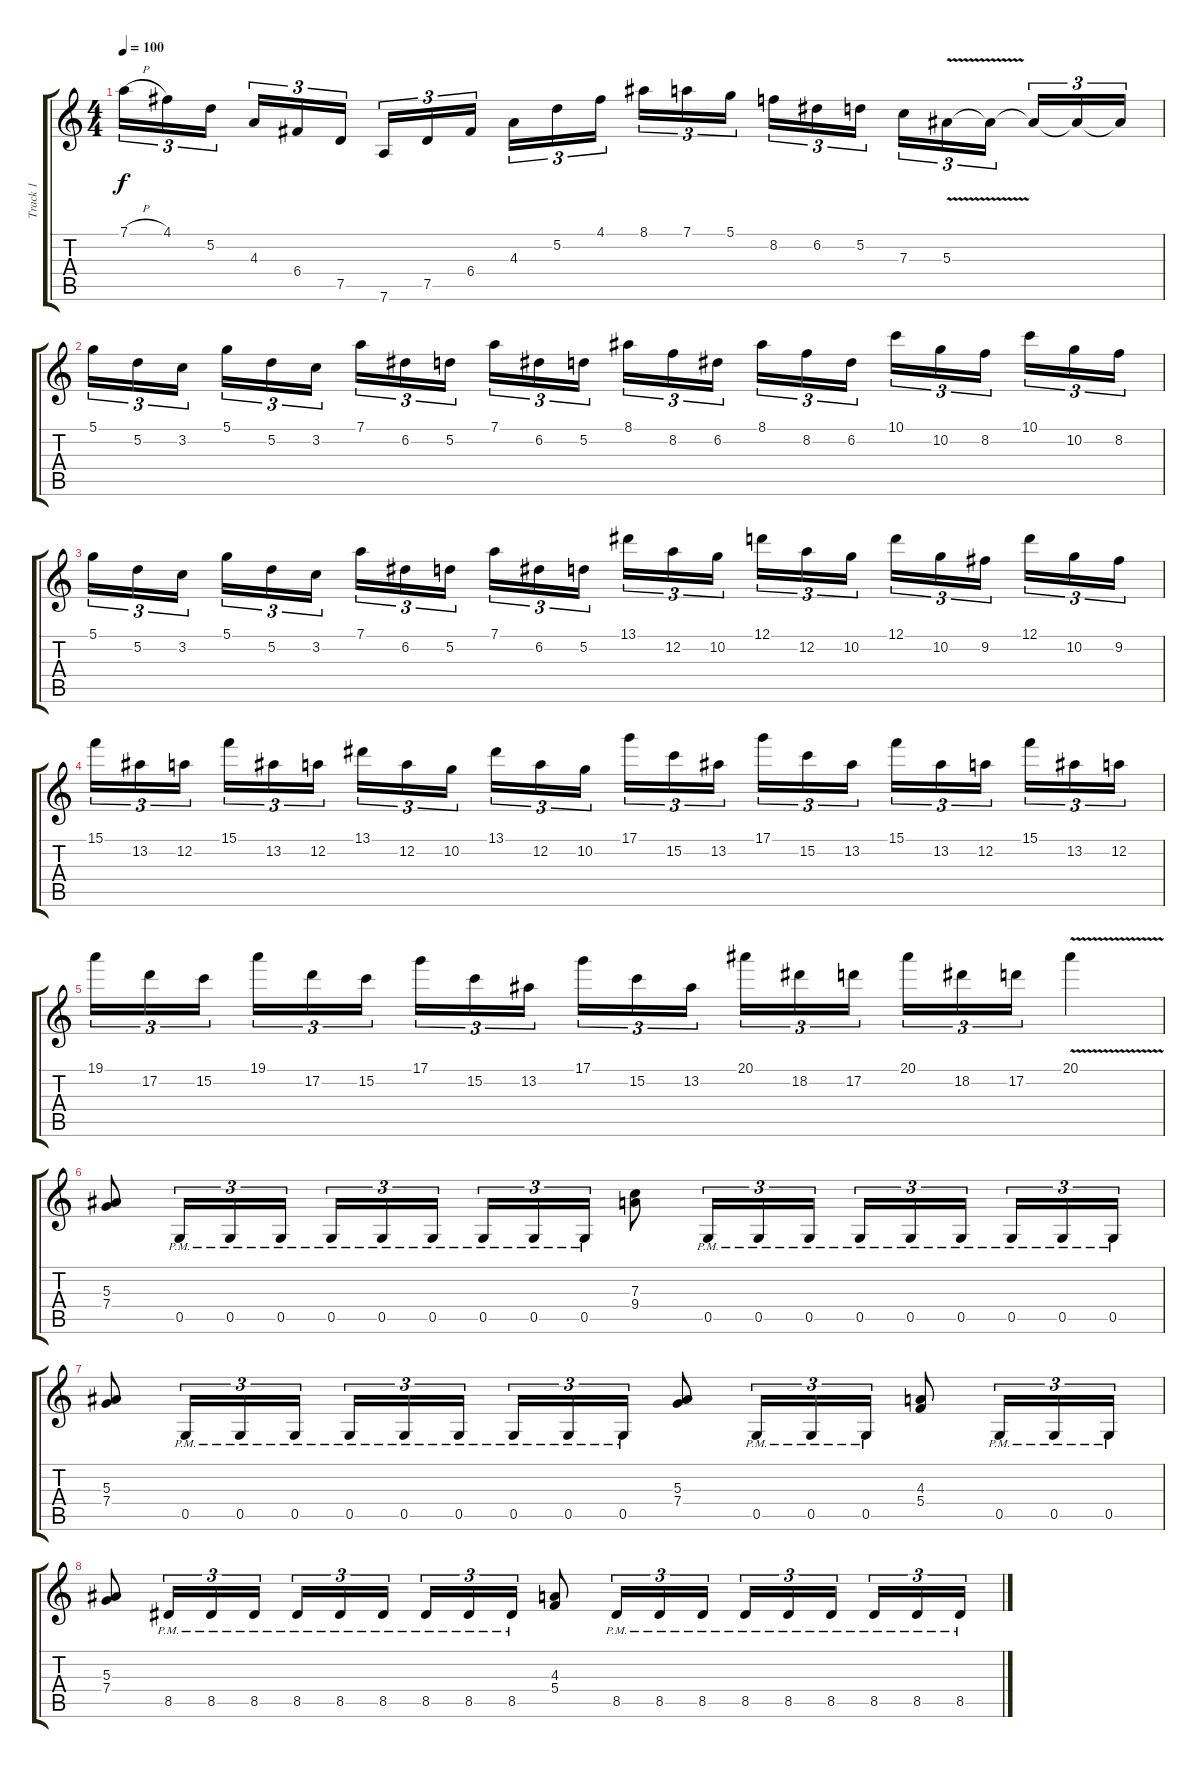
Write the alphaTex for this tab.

\track ("Track 1" "Track 1") {instrument distortionguitar}
\staff {score tabs}
\tuning (D4 A3 F3 C3 G2 D2) {hide}
\ts (4 4)
\tempo 100
\clef g2
\ks c
7.1{h}.16{tu (3 2) dy f} 4.1.16{tu (3 2)} 5.2.16{tu (3 2) beam splitsecondary} 4.3.16{tu (3 2)} 6.4.16{tu (3 2)} 7.5.16{tu (3 2)} 7.6.16{tu (3 2)} 7.5.16{tu (3 2)} 6.4.16{tu (3 2) beam splitsecondary} 4.3.16{tu (3 2)} 5.2.16{tu (3 2)} 4.1.16{tu (3 2)} 8.1.16{tu (3 2)} 7.1.16{tu (3 2)} 5.1.16{tu (3 2) beam splitsecondary} 8.2.16{tu (3 2)} 6.2.16{tu (3 2)} 5.2.16{tu (3 2)} 7.3.16{tu (3 2)} 5.3{v}.16{tu (3 2)} 5.3{t}.16{tu (3 2) beam splitsecondary} 5.3{t}.16{tu (3 2)} 5.3{t}.16{tu (3 2)} 5.3{t}.16{tu (3 2)} |
5.1.16{tu (3 2)} 5.2.16{tu (3 2)} 3.2.16{tu (3 2) beam splitsecondary} 5.1.16{tu (3 2)} 5.2.16{tu (3 2)} 3.2.16{tu (3 2)} 7.1.16{tu (3 2)} 6.2.16{tu (3 2)} 5.2.16{tu (3 2) beam splitsecondary} 7.1.16{tu (3 2)} 6.2.16{tu (3 2)} 5.2.16{tu (3 2)} 8.1.16{tu (3 2)} 8.2.16{tu (3 2)} 6.2.16{tu (3 2) beam splitsecondary} 8.1.16{tu (3 2)} 8.2.16{tu (3 2)} 6.2.16{tu (3 2)} 10.1.16{tu (3 2)} 10.2.16{tu (3 2)} 8.2.16{tu (3 2) beam splitsecondary} 10.1.16{tu (3 2)} 10.2.16{tu (3 2)} 8.2.16{tu (3 2)} |
5.1.16{tu (3 2)} 5.2.16{tu (3 2)} 3.2.16{tu (3 2) beam splitsecondary} 5.1.16{tu (3 2)} 5.2.16{tu (3 2)} 3.2.16{tu (3 2)} 7.1.16{tu (3 2)} 6.2.16{tu (3 2)} 5.2.16{tu (3 2) beam splitsecondary} 7.1.16{tu (3 2)} 6.2.16{tu (3 2)} 5.2.16{tu (3 2)} 13.1.16{tu (3 2)} 12.2.16{tu (3 2)} 10.2.16{tu (3 2) beam splitsecondary} 12.1.16{tu (3 2)} 12.2.16{tu (3 2)} 10.2.16{tu (3 2)} 12.1.16{tu (3 2)} 10.2.16{tu (3 2)} 9.2.16{tu (3 2) beam splitsecondary} 12.1.16{tu (3 2)} 10.2.16{tu (3 2)} 9.2.16{tu (3 2)} |
15.1.16{tu (3 2)} 13.2.16{tu (3 2)} 12.2.16{tu (3 2) beam splitsecondary} 15.1.16{tu (3 2)} 13.2.16{tu (3 2)} 12.2.16{tu (3 2)} 13.1.16{tu (3 2)} 12.2.16{tu (3 2)} 10.2.16{tu (3 2) beam splitsecondary} 13.1.16{tu (3 2)} 12.2.16{tu (3 2)} 10.2.16{tu (3 2)} 17.1.16{tu (3 2)} 15.2.16{tu (3 2)} 13.2.16{tu (3 2) beam splitsecondary} 17.1.16{tu (3 2)} 15.2.16{tu (3 2)} 13.2.16{tu (3 2)} 15.1.16{tu (3 2)} 13.2.16{tu (3 2)} 12.2.16{tu (3 2) beam splitsecondary} 15.1.16{tu (3 2)} 13.2.16{tu (3 2)} 12.2.16{tu (3 2)} |
19.1.16{tu (3 2)} 17.2.16{tu (3 2)} 15.2.16{tu (3 2) beam splitsecondary} 19.1.16{tu (3 2)} 17.2.16{tu (3 2)} 15.2.16{tu (3 2)} 17.1.16{tu (3 2)} 15.2.16{tu (3 2)} 13.2.16{tu (3 2) beam splitsecondary} 17.1.16{tu (3 2)} 15.2.16{tu (3 2)} 13.2.16{tu (3 2)} 20.1.16{tu (3 2)} 18.2.16{tu (3 2)} 17.2.16{tu (3 2) beam splitsecondary} 20.1.16{tu (3 2)} 18.2.16{tu (3 2)} 17.2.16{tu (3 2)} 20.1{v}.4 |
(5.3 7.4).8 0.5{pm}.16{tu (3 2)} 0.5{pm}.16{tu (3 2)} 0.5{pm}.16{tu (3 2)} 0.5{pm}.16{tu (3 2)} 0.5{pm}.16{tu (3 2)} 0.5{pm}.16{tu (3 2) beam splitsecondary} 0.5{pm}.16{tu (3 2)} 0.5{pm}.16{tu (3 2)} 0.5{pm}.16{tu (3 2)} (7.3 9.4).8 0.5{pm}.16{tu (3 2)} 0.5{pm}.16{tu (3 2)} 0.5{pm}.16{tu (3 2)} 0.5{pm}.16{tu (3 2)} 0.5{pm}.16{tu (3 2)} 0.5{pm}.16{tu (3 2) beam splitsecondary} 0.5{pm}.16{tu (3 2)} 0.5{pm}.16{tu (3 2)} 0.5{pm}.16{tu (3 2)} |
(5.3 7.4).8 0.5{pm}.16{tu (3 2)} 0.5{pm}.16{tu (3 2)} 0.5{pm}.16{tu (3 2)} 0.5{pm}.16{tu (3 2)} 0.5{pm}.16{tu (3 2)} 0.5{pm}.16{tu (3 2) beam splitsecondary} 0.5{pm}.16{tu (3 2)} 0.5{pm}.16{tu (3 2)} 0.5{pm}.16{tu (3 2)} (5.3 7.4).8 0.5{pm}.16{tu (3 2)} 0.5{pm}.16{tu (3 2)} 0.5{pm}.16{tu (3 2)} (4.3 5.4).8 0.5{pm}.16{tu (3 2)} 0.5{pm}.16{tu (3 2)} 0.5{pm}.16{tu (3 2)} |
(5.3 7.4).8 8.5{pm}.16{tu (3 2)} 8.5{pm}.16{tu (3 2)} 8.5{pm}.16{tu (3 2)} 8.5{pm}.16{tu (3 2)} 8.5{pm}.16{tu (3 2)} 8.5{pm}.16{tu (3 2) beam splitsecondary} 8.5{pm}.16{tu (3 2)} 8.5{pm}.16{tu (3 2)} 8.5{pm}.16{tu (3 2)} (4.3 5.4).8 8.5{pm}.16{tu (3 2)} 8.5{pm}.16{tu (3 2)} 8.5{pm}.16{tu (3 2)} 8.5{pm}.16{tu (3 2)} 8.5{pm}.16{tu (3 2)} 8.5{pm}.16{tu (3 2) beam splitsecondary} 8.5{pm}.16{tu (3 2)} 8.5{pm}.16{tu (3 2)} 8.5{pm}.16{tu (3 2)}
